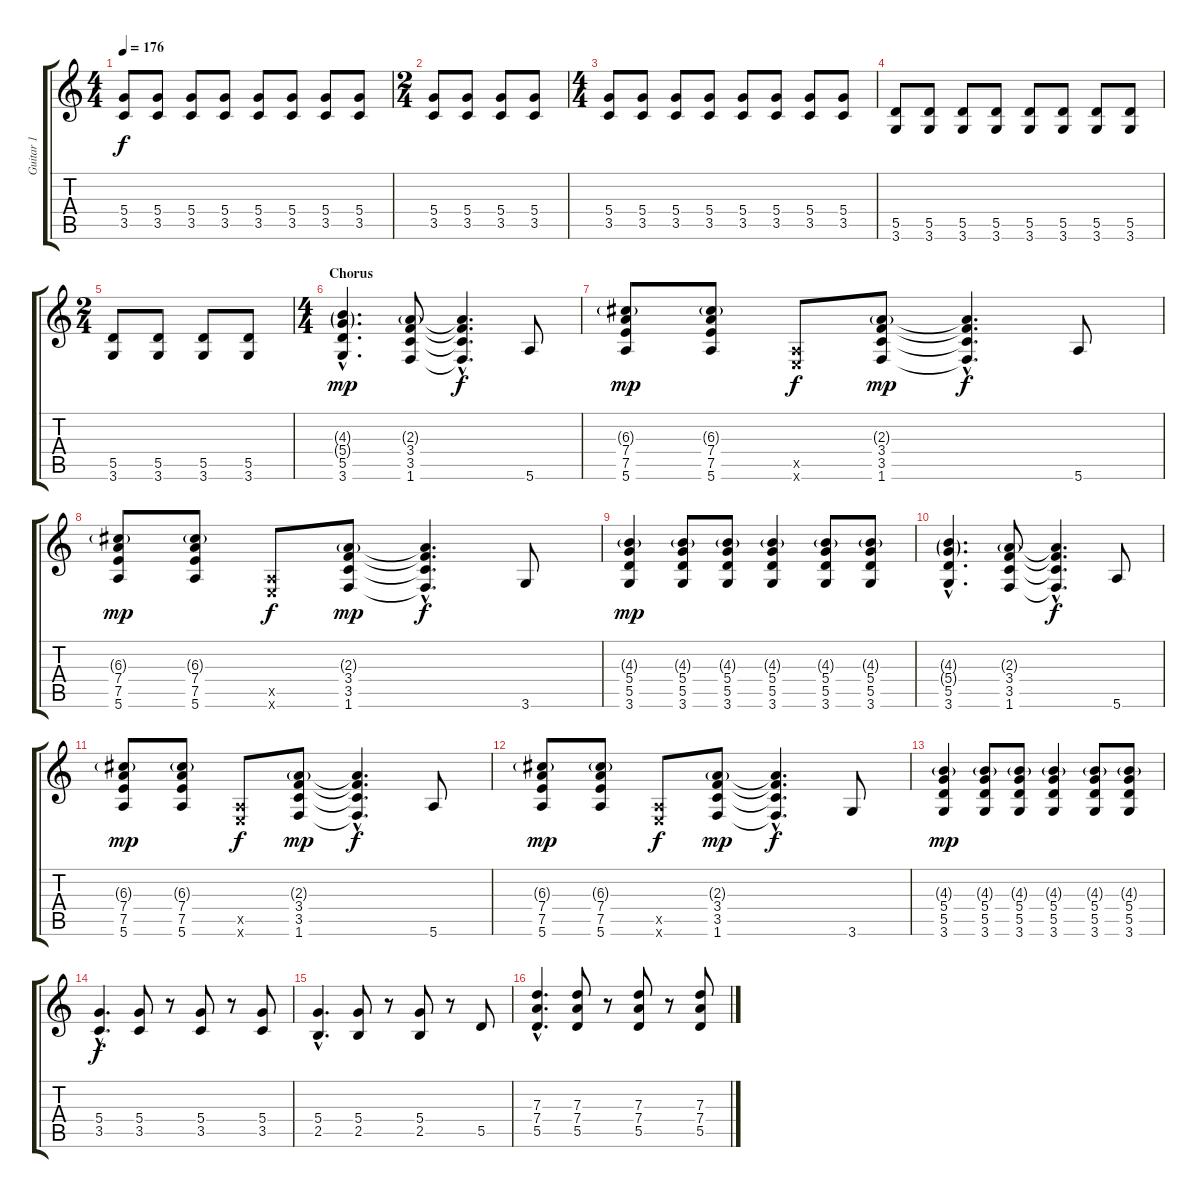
\track ("Guitar 1" "Guitar 1") {instrument distortionguitar}
\staff {score tabs}
\tuning (E4 B3 G3 D3 A2 E2) {hide}
\ts (4 4)
\tempo 176
\clef g2
\ks c
(5.4 3.5).8{dy f} (5.4 3.5).8 (5.4 3.5).8 (5.4 3.5).8 (5.4 3.5).8 (5.4 3.5).8 (5.4 3.5).8 (5.4 3.5).8 |
\ts (2 4)
(5.4 3.5).8 (5.4 3.5).8 (5.4 3.5).8 (5.4 3.5).8 |
\ts (4 4)
(5.4 3.5).8 (5.4 3.5).8 (5.4 3.5).8 (5.4 3.5).8 (5.4 3.5).8 (5.4 3.5).8 (5.4 3.5).8 (5.4 3.5).8 |
(5.5 3.6).8 (5.5 3.6).8 (5.5 3.6).8 (5.5 3.6).8 (5.5 3.6).8 (5.5 3.6).8 (5.5 3.6).8 (5.5 3.6).8 |
\ts (2 4)
(5.5 3.6).8 (5.5 3.6).8 (5.5 3.6).8 (5.5 3.6).8 |
\ts (4 4)
\section ("" "Chorus")
(4.3{g hac} 5.4{g hac} 5.5{hac} 3.6{hac}).4{d dy mp} (2.3{g} 3.4 3.5 1.6).8 (2.3{hac t} 3.4{hac t} 3.5{hac t} 1.6{hac t}).4{d dy f} 5.6.8 |
(6.3{g} 7.4 7.5 5.6).8{dy mp} (6.3{g} 7.4 7.5 5.6).8 (0.5{x} 0.6{x}).8{dy f} (2.3{g} 3.4 3.5 1.6).8{dy mp} (2.3{hac t} 3.4{hac t} 3.5{hac t} 1.6{hac t}).4{d dy f} 5.6.8 |
(6.3{g} 7.4 7.5 5.6).8{dy mp} (6.3{g} 7.4 7.5 5.6).8 (0.5{x} 0.6{x}).8{dy f} (2.3{g} 3.4 3.5 1.6).8{dy mp} (2.3{hac t} 3.4{hac t} 3.5{hac t} 1.6{hac t}).4{d dy f} 3.6.8 |
(4.3{g} 5.4 5.5 3.6).4{dy mp} (4.3{g} 5.4 5.5 3.6).8 (4.3{g} 5.4 5.5 3.6).8 (4.3{g} 5.4 5.5 3.6).4 (4.3{g} 5.4 5.5 3.6).8 (4.3{g} 5.4 5.5 3.6).8 |
(4.3{g hac} 5.4{g hac} 5.5{hac} 3.6{hac}).4{d} (2.3{g} 3.4 3.5 1.6).8 (2.3{hac t} 3.4{hac t} 3.5{hac t} 1.6{hac t}).4{d dy f} 5.6.8 |
(6.3{g} 7.4 7.5 5.6).8{dy mp} (6.3{g} 7.4 7.5 5.6).8 (0.5{x} 0.6{x}).8{dy f} (2.3{g} 3.4 3.5 1.6).8{dy mp} (2.3{hac t} 3.4{hac t} 3.5{hac t} 1.6{hac t}).4{d dy f} 5.6.8 |
(6.3{g} 7.4 7.5 5.6).8{dy mp} (6.3{g} 7.4 7.5 5.6).8 (0.5{x} 0.6{x}).8{dy f} (2.3{g} 3.4 3.5 1.6).8{dy mp} (2.3{hac t} 3.4{hac t} 3.5{hac t} 1.6{hac t}).4{d dy f} 3.6.8 |
(4.3{g} 5.4 5.5 3.6).4{dy mp} (4.3{g} 5.4 5.5 3.6).8 (4.3{g} 5.4 5.5 3.6).8 (4.3{g} 5.4 5.5 3.6).4 (4.3{g} 5.4 5.5 3.6).8 (4.3{g} 5.4 5.5 3.6).8 |
(5.4{hac} 3.5{hac}).4{d dy f} (5.4 3.5).8 r.8 (5.4 3.5).8 r.8 (5.4 3.5).8 |
(5.4{hac} 2.5{hac}).4{d} (5.4 2.5).8 r.8 (5.4 2.5).8 r.8 5.5.8 |
(7.3{hac} 7.4{hac} 5.5{hac}).4{d} (7.3 7.4 5.5).8 r.8 (7.3 7.4 5.5).8 r.8 (7.3 7.4 5.5).8
